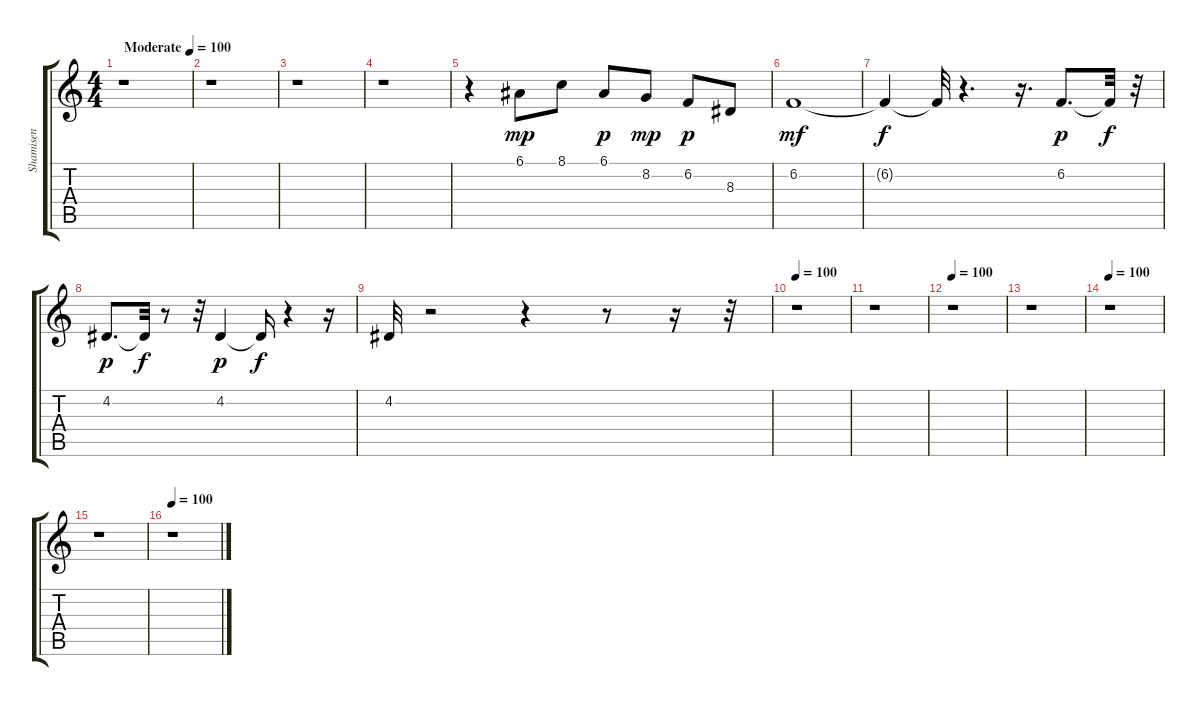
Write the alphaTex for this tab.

\track ("Shamisen" "Shamisen") {instrument shamisen}
\staff {score tabs}
\tuning (E4 B3 G3 D3 A2 E2) {hide}
\ts (4 4)
\tempo (100 "Moderate")
\clef g2
\ks c
r.1{dy mp instrument shamisen} |
r.1 |
r.1 |
r.1 |
r.4 6.1.8 8.1.8 6.1.8{dy p} 8.2.8{dy mp} 6.2.8{dy p} 8.3.8 |
6.2.1{dy mf} |
6.2{t}.4{dy f} 6.2{t}.32 r.4{d} r.16{d} 6.2.8{d dy p} 6.2{t}.32{dy f} r.32 |
4.2.8{d dy p} 4.2{t}.32{dy f} r.8 r.32 4.2.4{dy p} 4.2{t}.16{dy f} r.4 r.16 |
4.2.32 r.2 r.4 r.8 r.16 r.32 |
\tempo 100
r.1 |
r.1 |
\tempo 100
r.1 |
r.1 |
\tempo 100
r.1 |
r.1 |
\tempo 100
r.1
